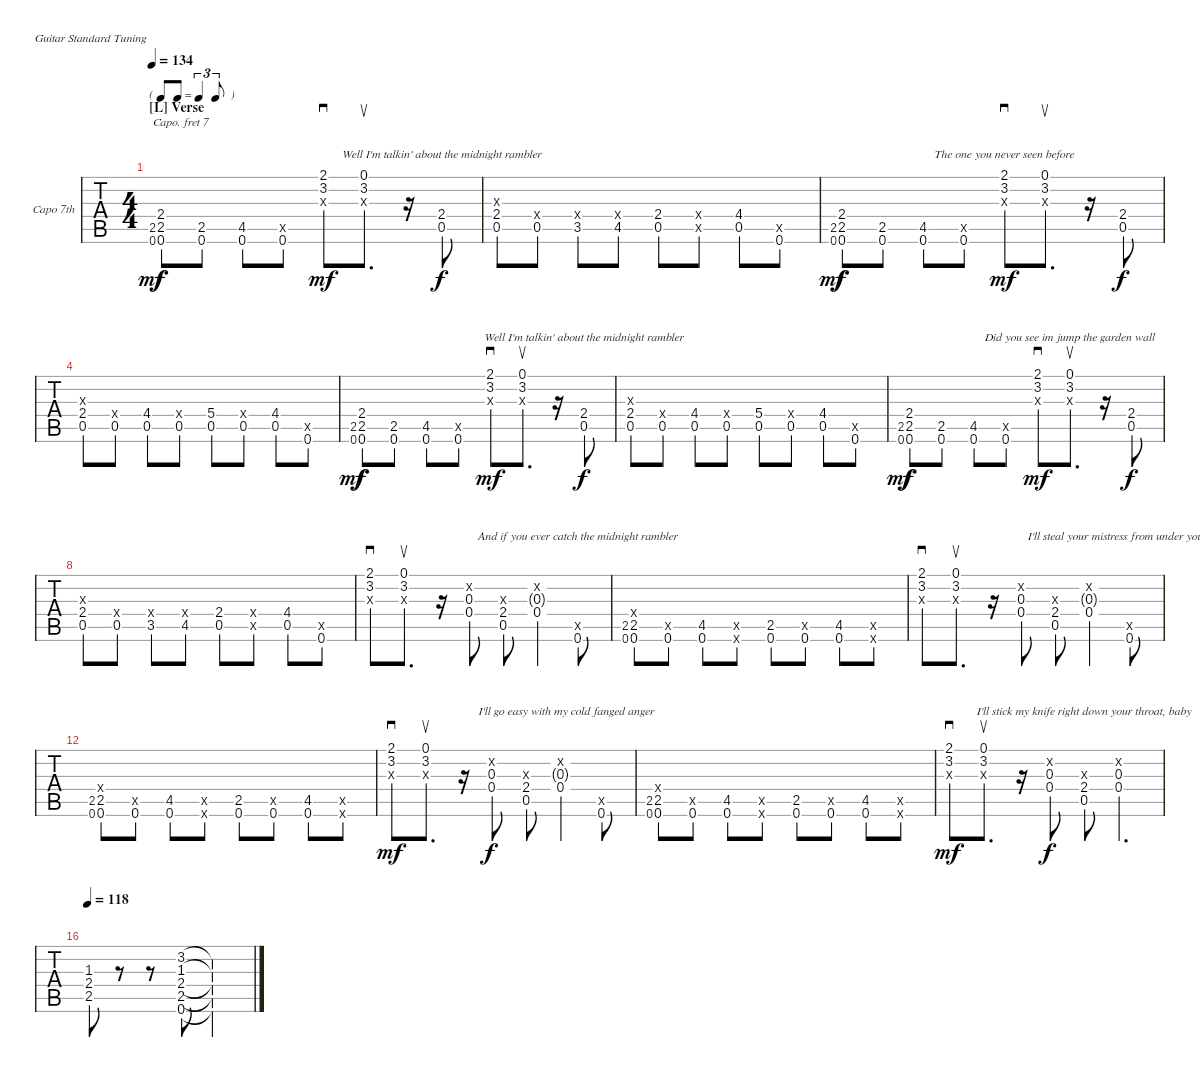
\bracketExtendMode nobrackets
\firstSystemTrackNameOrientation horizontal
\otherSystemsTrackNameOrientation horizontal
\defaultBarNumberDisplay FirstOfSystem
\track ("Capo 7th" "Capo 7th") {instrument electricguitarclean}
\staff {tabs}
\capo 7
\tuning (E4 B3 G3 D3 A2 E2)
\ts (4 4)
\tf triplet8th
\section ("L" "Verse")
\tempo 134
\clef g2
\ks b
(0.6 2.5).8{lyrics (0 "") lyrics (1 "") lyrics (2 "") lyrics (3 "") lyrics (4 "") gr dy mf} (2.5{st} 0.6{st} 2.4{st}).8{lyrics (0 "") lyrics (1 "") lyrics (2 "") lyrics (3 "") lyrics (4 "") dy f} (2.5 0.6).8{lyrics (0 "") lyrics (1 "") lyrics (2 "") lyrics (3 "") lyrics (4 "")} (4.5 0.6).8{lyrics (0 "") lyrics (1 "") lyrics (2 "") lyrics (3 "") lyrics (4 "")} (2.5{x} 0.6).8{lyrics (0 "") lyrics (1 "") lyrics (2 "") lyrics (3 "") lyrics (4 "")} (2.1 3.2 2.3{x}).8{sd lyrics (0 "") lyrics (1 "") lyrics (2 "") lyrics (3 "") lyrics (4 "") dy mf} (0.1 3.2 2.3{x}).8{d su lyrics (0 "") lyrics (1 "") lyrics (2 "") lyrics (3 "") lyrics (4 "")} r.16 (2.4 0.5).8{lyrics (0 "") lyrics (1 "") lyrics (2 "") lyrics (3 "") lyrics (4 "Well I'm talkin' about the midnight rambler") dy f} |
(2.4{st} 0.5{st} 2.3{st x}).8{lyrics (0 "") lyrics (1 "") lyrics (2 "") lyrics (3 "") lyrics (4 "")} (2.4{x} 0.5).8{lyrics (0 "") lyrics (1 "") lyrics (2 "") lyrics (3 "") lyrics (4 "")} (2.4{x} 3.5).8{lyrics (0 "") lyrics (1 "") lyrics (2 "") lyrics (3 "") lyrics (4 "")} (2.4{x} 4.5).8{lyrics (0 "") lyrics (1 "") lyrics (2 "") lyrics (3 "") lyrics (4 "")} (2.4{st} 0.5{st}).8{lyrics (0 "") lyrics (1 "") lyrics (2 "") lyrics (3 "") lyrics (4 "")} (2.4{x} 0.5{x}).8{lyrics (0 "") lyrics (1 "") lyrics (2 "") lyrics (3 "") lyrics (4 "")} (4.4 0.5).8{lyrics (0 "") lyrics (1 "") lyrics (2 "") lyrics (3 "") lyrics (4 "")} (2.5{x} 0.6).8{lyrics (0 "") lyrics (1 "") lyrics (2 "") lyrics (3 "") lyrics (4 "")} |
(0.6 2.5).8{lyrics (0 "") lyrics (1 "") lyrics (2 "") lyrics (3 "") lyrics (4 "") gr dy mf} (2.5{st} 0.6{st} 2.4{st}).8{lyrics (0 "") lyrics (1 "") lyrics (2 "") lyrics (3 "") lyrics (4 "") dy f} (2.5 0.6).8{lyrics (0 "") lyrics (1 "") lyrics (2 "") lyrics (3 "") lyrics (4 "")} (4.5 0.6).8{lyrics (0 "") lyrics (1 "") lyrics (2 "") lyrics (3 "") lyrics (4 "")} (2.5{x} 0.6).8{lyrics (0 "") lyrics (1 "") lyrics (2 "") lyrics (3 "") lyrics (4 "")} (2.1 3.2 2.3{x}).8{sd lyrics (0 "") lyrics (1 "") lyrics (2 "") lyrics (3 "") lyrics (4 "The one you never seen before") dy mf} (0.1 3.2 2.3{x}).8{d su lyrics (0 "") lyrics (1 "") lyrics (2 "") lyrics (3 "") lyrics (4 "")} r.16 (2.4 0.5).8{lyrics (0 "") lyrics (1 "") lyrics (2 "") lyrics (3 "") lyrics (4 "") dy f} |
(2.4{st} 0.5{st} 2.3{st x}).8{lyrics (0 "") lyrics (1 "") lyrics (2 "") lyrics (3 "") lyrics (4 "")} (2.4{x} 0.5).8{lyrics (0 "") lyrics (1 "") lyrics (2 "") lyrics (3 "") lyrics (4 "")} (4.4 0.5).8{lyrics (0 "") lyrics (1 "") lyrics (2 "") lyrics (3 "") lyrics (4 "")} (2.4{x} 0.5).8{lyrics (0 "") lyrics (1 "") lyrics (2 "") lyrics (3 "") lyrics (4 "")} (0.5{st} 5.4{st}).8{lyrics (0 "") lyrics (1 "") lyrics (2 "") lyrics (3 "") lyrics (4 "")} (2.4{x} 0.5).8{lyrics (0 "") lyrics (1 "") lyrics (2 "") lyrics (3 "") lyrics (4 "")} (4.4 0.5).8{lyrics (0 "") lyrics (1 "") lyrics (2 "") lyrics (3 "") lyrics (4 "")} (2.5{x} 0.6).8{lyrics (0 "") lyrics (1 "") lyrics (2 "") lyrics (3 "") lyrics (4 "")} |
(0.6 2.5).8{lyrics (0 "") lyrics (1 "") lyrics (2 "") lyrics (3 "") lyrics (4 "") gr dy mf} (2.5{st} 0.6{st} 2.4{st}).8{lyrics (0 "") lyrics (1 "") lyrics (2 "") lyrics (3 "") lyrics (4 "") dy f} (2.5 0.6).8{lyrics (0 "") lyrics (1 "") lyrics (2 "") lyrics (3 "") lyrics (4 "")} (4.5 0.6).8{lyrics (0 "") lyrics (1 "") lyrics (2 "") lyrics (3 "") lyrics (4 "")} (2.5{x} 0.6).8{lyrics (0 "") lyrics (1 "") lyrics (2 "") lyrics (3 "") lyrics (4 "")} (2.1 3.2 2.3{x}).8{sd lyrics (0 "") lyrics (1 "") lyrics (2 "") lyrics (3 "") lyrics (4 "") dy mf} (0.1 3.2 2.3{x}).8{d su lyrics (0 "") lyrics (1 "") lyrics (2 "") lyrics (3 "") lyrics (4 "")} r.16 (2.4 0.5).8{lyrics (0 "") lyrics (1 "") lyrics (2 "") lyrics (3 "") lyrics (4 "Well I'm talkin' about the midnight rambler") dy f} |
(2.4{st} 0.5{st} 2.3{st x}).8{lyrics (0 "") lyrics (1 "") lyrics (2 "") lyrics (3 "") lyrics (4 "")} (2.4{x} 0.5).8{lyrics (0 "") lyrics (1 "") lyrics (2 "") lyrics (3 "") lyrics (4 "")} (4.4 0.5).8{lyrics (0 "") lyrics (1 "") lyrics (2 "") lyrics (3 "") lyrics (4 "")} (2.4{x} 0.5).8{lyrics (0 "") lyrics (1 "") lyrics (2 "") lyrics (3 "") lyrics (4 "")} (0.5{st} 5.4{st}).8{lyrics (0 "") lyrics (1 "") lyrics (2 "") lyrics (3 "") lyrics (4 "")} (2.4{x} 0.5).8{lyrics (0 "") lyrics (1 "") lyrics (2 "") lyrics (3 "") lyrics (4 "")} (4.4 0.5).8{lyrics (0 "") lyrics (1 "") lyrics (2 "") lyrics (3 "") lyrics (4 "")} (2.5{x} 0.6).8{lyrics (0 "") lyrics (1 "") lyrics (2 "") lyrics (3 "") lyrics (4 "")} |
(0.6 2.5).8{lyrics (0 "") lyrics (1 "") lyrics (2 "") lyrics (3 "") lyrics (4 "") gr dy mf} (2.5{st} 0.6{st} 2.4{st}).8{lyrics (0 "") lyrics (1 "") lyrics (2 "") lyrics (3 "") lyrics (4 "") dy f} (2.5 0.6).8{lyrics (0 "") lyrics (1 "") lyrics (2 "") lyrics (3 "") lyrics (4 "")} (4.5 0.6).8{lyrics (0 "") lyrics (1 "") lyrics (2 "") lyrics (3 "") lyrics (4 "")} (2.5{x} 0.6).8{lyrics (0 "") lyrics (1 "") lyrics (2 "") lyrics (3 "") lyrics (4 "")} (2.1 3.2 2.3{x}).8{sd lyrics (0 "") lyrics (1 "") lyrics (2 "") lyrics (3 "") lyrics (4 "") dy mf} (0.1 3.2 2.3{x}).8{d su lyrics (0 "") lyrics (1 "") lyrics (2 "") lyrics (3 "") lyrics (4 "Did you see im jump the garden wall")} r.16 (2.4 0.5).8{lyrics (0 "") lyrics (1 "") lyrics (2 "") lyrics (3 "") lyrics (4 "") dy f} |
(2.4{st} 0.5{st} 2.3{st x}).8{lyrics (0 "") lyrics (1 "") lyrics (2 "") lyrics (3 "") lyrics (4 "")} (2.4{x} 0.5).8{lyrics (0 "") lyrics (1 "") lyrics (2 "") lyrics (3 "") lyrics (4 "")} (2.4{x} 3.5).8{lyrics (0 "") lyrics (1 "") lyrics (2 "") lyrics (3 "") lyrics (4 "")} (2.4{x} 4.5).8{lyrics (0 "") lyrics (1 "") lyrics (2 "") lyrics (3 "") lyrics (4 "")} (2.4{st} 0.5{st}).8{lyrics (0 "") lyrics (1 "") lyrics (2 "") lyrics (3 "") lyrics (4 "")} (2.4{x} 0.5{x}).8{lyrics (0 "") lyrics (1 "") lyrics (2 "") lyrics (3 "") lyrics (4 "")} (4.4 0.5).8{lyrics (0 "") lyrics (1 "") lyrics (2 "") lyrics (3 "") lyrics (4 "")} (2.5{x} 0.6).8{lyrics (0 "") lyrics (1 "") lyrics (2 "") lyrics (3 "") lyrics (4 "")} |
(2.1 3.2 2.3{x}).8{sd lyrics (0 "") lyrics (1 "") lyrics (2 "") lyrics (3 "") lyrics (4 "")} (0.1 3.2 2.3{x}).8{d su lyrics (0 "") lyrics (1 "") lyrics (2 "") lyrics (3 "") lyrics (4 "")} r.16 (0.4 0.3 0.2{x}).8{lyrics (0 "") lyrics (1 "") lyrics (2 "") lyrics (3 "") lyrics (4 "")} (2.4 0.5 2.3{x}).8{lyrics (0 "") lyrics (1 "") lyrics (2 "") lyrics (3 "") lyrics (4 "")} (0.3{g} 0.4 0.2{x}).4{lyrics (0 "") lyrics (1 "") lyrics (2 "") lyrics (3 "") lyrics (4 "")} (2.5{x} 0.6).8{lyrics (0 "") lyrics (1 "") lyrics (2 "") lyrics (3 "") lyrics (4 "And if you ever catch the midnight rambler")} |
(0.6 2.5).8{lyrics (0 "") lyrics (1 "") lyrics (2 "") lyrics (3 "") lyrics (4 "") gr} (2.5{st} 0.6{st} 2.4{x}).8{lyrics (0 "") lyrics (1 "") lyrics (2 "") lyrics (3 "") lyrics (4 "")} (2.5{x} 0.6).8{lyrics (0 "") lyrics (1 "") lyrics (2 "") lyrics (3 "") lyrics (4 "")} (4.5 0.6).8{lyrics (0 "") lyrics (1 "") lyrics (2 "") lyrics (3 "") lyrics (4 "")} (2.5{x} 0.6{x}).8{lyrics (0 "") lyrics (1 "") lyrics (2 "") lyrics (3 "") lyrics (4 "")} (2.5{st} 0.6{st}).8{lyrics (0 "") lyrics (1 "") lyrics (2 "") lyrics (3 "") lyrics (4 "")} (2.5{x} 0.6).8{lyrics (0 "") lyrics (1 "") lyrics (2 "") lyrics (3 "") lyrics (4 "")} (4.5 0.6).8{lyrics (0 "") lyrics (1 "") lyrics (2 "") lyrics (3 "") lyrics (4 "")} (2.5{x} 0.6{x}).8{lyrics (0 "") lyrics (1 "") lyrics (2 "") lyrics (3 "") lyrics (4 "")} |
(2.1 3.2 2.3{x}).8{sd lyrics (0 "") lyrics (1 "") lyrics (2 "") lyrics (3 "") lyrics (4 "")} (0.1 3.2 2.3{x}).8{d su lyrics (0 "") lyrics (1 "") lyrics (2 "") lyrics (3 "") lyrics (4 "")} r.16 (0.4 0.3 0.2{x}).8{lyrics (0 "") lyrics (1 "") lyrics (2 "") lyrics (3 "") lyrics (4 "")} (2.4 0.5 2.3{x}).8{lyrics (0 "") lyrics (1 "") lyrics (2 "") lyrics (3 "") lyrics (4 "")} (0.3{g} 0.4 0.2{x}).4{lyrics (0 "") lyrics (1 "") lyrics (2 "") lyrics (3 "") lyrics (4 "")} (2.5{x} 0.6).8{lyrics (0 "") lyrics (1 "") lyrics (2 "") lyrics (3 "") lyrics (4 "I'll steal your mistress from under your nose")} |
(0.6 2.5).8{lyrics (0 "") lyrics (1 "") lyrics (2 "") lyrics (3 "") lyrics (4 "") gr} (2.5{st} 0.6{st} 2.4{x}).8{lyrics (0 "") lyrics (1 "") lyrics (2 "") lyrics (3 "") lyrics (4 "")} (2.5{x} 0.6).8{lyrics (0 "") lyrics (1 "") lyrics (2 "") lyrics (3 "") lyrics (4 "")} (4.5 0.6).8{lyrics (0 "") lyrics (1 "") lyrics (2 "") lyrics (3 "") lyrics (4 "")} (2.5{x} 0.6{x}).8{lyrics (0 "") lyrics (1 "") lyrics (2 "") lyrics (3 "") lyrics (4 "")} (2.5{st} 0.6{st}).8{lyrics (0 "") lyrics (1 "") lyrics (2 "") lyrics (3 "") lyrics (4 "")} (2.5{x} 0.6).8{lyrics (0 "") lyrics (1 "") lyrics (2 "") lyrics (3 "") lyrics (4 "")} (4.5 0.6).8{lyrics (0 "") lyrics (1 "") lyrics (2 "") lyrics (3 "") lyrics (4 "")} (2.5{x} 0.6{x}).8{lyrics (0 "") lyrics (1 "") lyrics (2 "") lyrics (3 "") lyrics (4 "")} |
(2.1 3.2 2.3{x}).8{sd lyrics (0 "") lyrics (1 "") lyrics (2 "") lyrics (3 "") lyrics (4 "") dy mf} (0.1 3.2 2.3{x}).8{d su lyrics (0 "") lyrics (1 "") lyrics (2 "") lyrics (3 "") lyrics (4 "")} r.16 (0.4 0.3 0.2{x}).8{lyrics (0 "") lyrics (1 "") lyrics (2 "") lyrics (3 "") lyrics (4 "") dy f} (2.4 0.5 2.3{x}).8{lyrics (0 "") lyrics (1 "") lyrics (2 "") lyrics (3 "") lyrics (4 "")} (0.3{g} 0.4 0.2{x}).4{lyrics (0 "") lyrics (1 "") lyrics (2 "") lyrics (3 "") lyrics (4 "    I'll go easy with my cold fanged anger")} (2.5{x} 0.6).8{lyrics (0 "") lyrics (1 "") lyrics (2 "") lyrics (3 "") lyrics (4 "")} |
(0.6 2.5).8{lyrics (0 "") lyrics (1 "") lyrics (2 "") lyrics (3 "") lyrics (4 "") gr} (2.5{st} 0.6{st} 2.4{x}).8{lyrics (0 "") lyrics (1 "") lyrics (2 "") lyrics (3 "") lyrics (4 "")} (2.5{x} 0.6).8{lyrics (0 "") lyrics (1 "") lyrics (2 "") lyrics (3 "") lyrics (4 "")} (4.5 0.6).8{lyrics (0 "") lyrics (1 "") lyrics (2 "") lyrics (3 "") lyrics (4 "")} (2.5{x} 0.6{x}).8{lyrics (0 "") lyrics (1 "") lyrics (2 "") lyrics (3 "") lyrics (4 "")} (2.5{st} 0.6{st}).8{lyrics (0 "") lyrics (1 "") lyrics (2 "") lyrics (3 "") lyrics (4 "")} (2.5{x} 0.6).8{lyrics (0 "") lyrics (1 "") lyrics (2 "") lyrics (3 "") lyrics (4 "")} (4.5 0.6).8{lyrics (0 "") lyrics (1 "") lyrics (2 "") lyrics (3 "") lyrics (4 "")} (2.5{x} 0.6{x}).8{lyrics (0 "") lyrics (1 "") lyrics (2 "") lyrics (3 "") lyrics (4 "")} |
(2.1 3.2 2.3{x}).8{sd lyrics (0 "") lyrics (1 "") lyrics (2 "") lyrics (3 "") lyrics (4 "") dy mf} (0.1 3.2 2.3{x}).8{d su lyrics (0 "") lyrics (1 "") lyrics (2 "") lyrics (3 "") lyrics (4 "")} r.16 (0.4 0.3 0.2{x}).8{lyrics (0 "") lyrics (1 "") lyrics (2 "") lyrics (3 "") lyrics (4 "") dy f} (2.4 0.5 2.3{x}).8{lyrics (0 "") lyrics (1 "") lyrics (2 "") lyrics (3 "") lyrics (4 "I'll stick my knife right down your throat, baby")} (0.3 0.4 0.2{x}).4{d lyrics (0 "") lyrics (1 "") lyrics (2 "") lyrics (3 "") lyrics (4 "")} |
\tempo 118
(1.3 2.4 2.5).8{lyrics (0 "") lyrics (1 "") lyrics (2 "") lyrics (3 "") lyrics (4 "")} r.8 r.8 (3.2 1.3 2.4 2.5 0.6).8{lyrics (0 "") lyrics (1 "") lyrics (2 "") lyrics (3 "") lyrics (4 "")} (3.2{t} 1.3{t} 2.4{t} 2.5{t} 0.6{t}).2{lyrics (0 "") lyrics (1 "") lyrics (2 "") lyrics (3 "") lyrics (4 "")}
